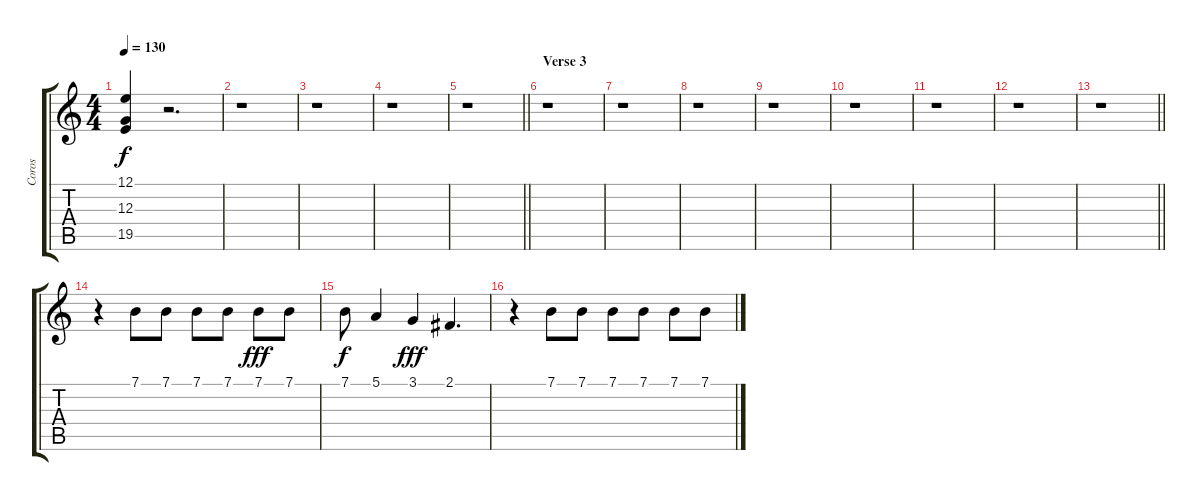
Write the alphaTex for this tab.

\track ("Coros" "Coros") {instrument violin}
\staff {score tabs}
\tuning (E4 B3 G3 D3 A2 E2) {hide}
\ts (4 4)
\tempo 130
\clef g2
\ks c
(12.1{t} 12.3{t} 19.5{t}).4{dy f} r.2{d} |
r.1 |
r.1 |
r.1 |
\barLineRight lightlight
r.1 |
\section ("" "Verse 3")
r.1 |
r.1 |
r.1 |
r.1 |
r.1 |
r.1 |
r.1 |
\barLineRight lightlight
r.1 |
r.4 7.1.8 7.1.8 7.1.8 7.1.8 7.1.8{dy fff} 7.1.8 |
7.1.8{dy f} 5.1.4 3.1.4{dy fff} 2.1.4{d} |
r.4 7.1.8 7.1.8 7.1.8 7.1.8 7.1.8 7.1.8
